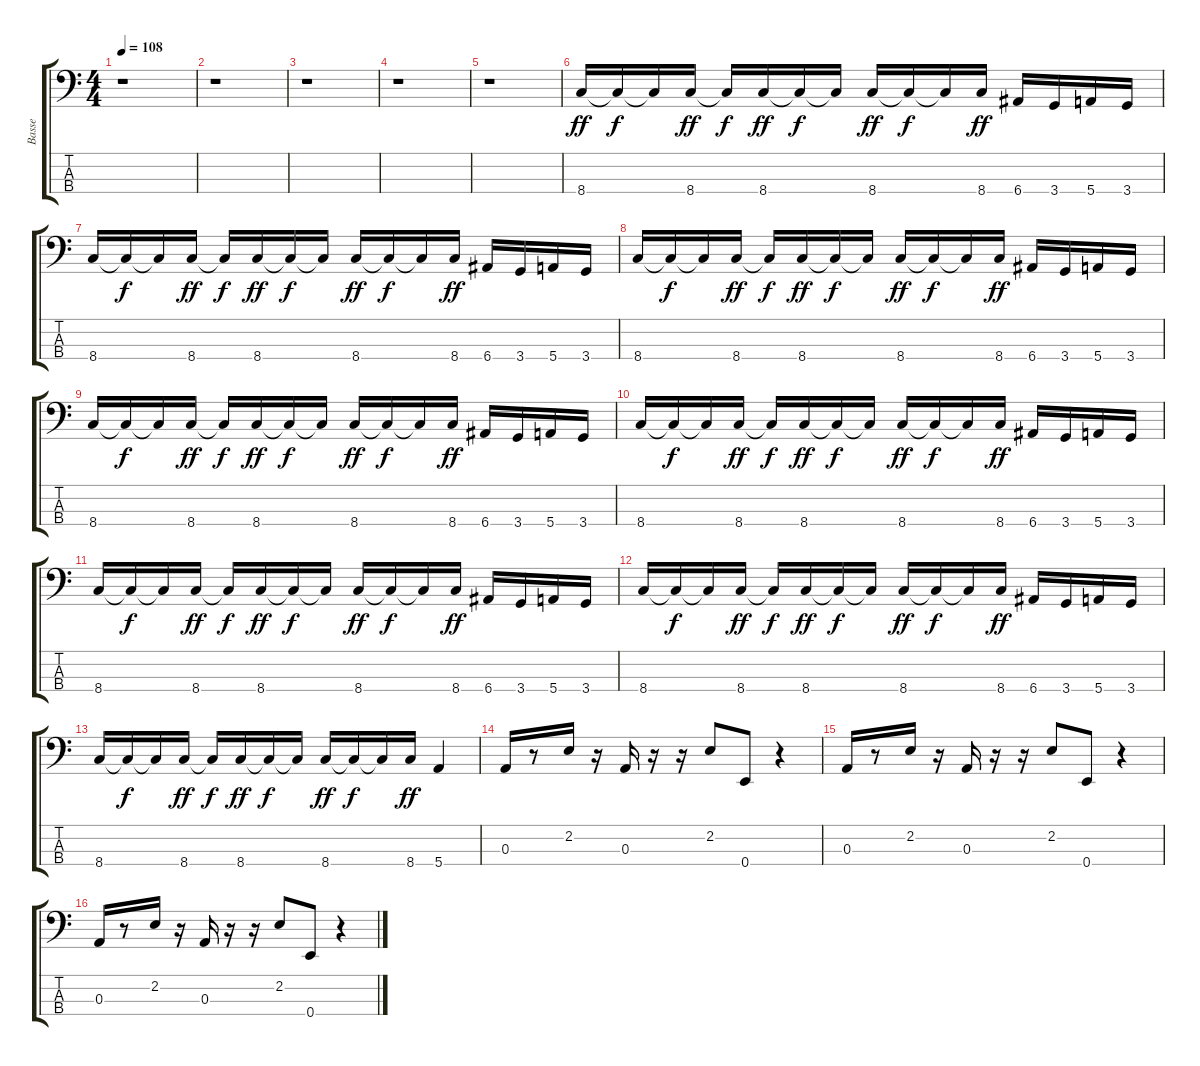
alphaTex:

\track ("Basse" "Basse") {instrument electricbasspick}
\staff {score tabs}
\tuning (G2 D2 A1 E1) {hide}
\ts (4 4)
\tempo 108
\clef f4
\ks c
r.1{dy ff instrument electricbasspick} |
r.1 |
r.1 |
r.1 |
r.1 |
8.4.16 8.4{t}.16{dy f} 8.4{t}.16 8.4.16{dy ff} 8.4{t}.16{dy f} 8.4.16{dy ff} 8.4{t}.16{dy f} 8.4{t}.16 8.4.16{dy ff} 8.4{t}.16{dy f} 8.4{t}.16 8.4.16{dy ff} 6.4.16 3.4.16 5.4.16 3.4.16 |
8.4.16 8.4{t}.16{dy f} 8.4{t}.16 8.4.16{dy ff} 8.4{t}.16{dy f} 8.4.16{dy ff} 8.4{t}.16{dy f} 8.4{t}.16 8.4.16{dy ff} 8.4{t}.16{dy f} 8.4{t}.16 8.4.16{dy ff} 6.4.16 3.4.16 5.4.16 3.4.16 |
8.4.16 8.4{t}.16{dy f} 8.4{t}.16 8.4.16{dy ff} 8.4{t}.16{dy f} 8.4.16{dy ff} 8.4{t}.16{dy f} 8.4{t}.16 8.4.16{dy ff} 8.4{t}.16{dy f} 8.4{t}.16 8.4.16{dy ff} 6.4.16 3.4.16 5.4.16 3.4.16 |
8.4.16 8.4{t}.16{dy f} 8.4{t}.16 8.4.16{dy ff} 8.4{t}.16{dy f} 8.4.16{dy ff} 8.4{t}.16{dy f} 8.4{t}.16 8.4.16{dy ff} 8.4{t}.16{dy f} 8.4{t}.16 8.4.16{dy ff} 6.4.16 3.4.16 5.4.16 3.4.16 |
8.4.16 8.4{t}.16{dy f} 8.4{t}.16 8.4.16{dy ff} 8.4{t}.16{dy f} 8.4.16{dy ff} 8.4{t}.16{dy f} 8.4{t}.16 8.4.16{dy ff} 8.4{t}.16{dy f} 8.4{t}.16 8.4.16{dy ff} 6.4.16 3.4.16 5.4.16 3.4.16 |
8.4.16 8.4{t}.16{dy f} 8.4{t}.16 8.4.16{dy ff} 8.4{t}.16{dy f} 8.4.16{dy ff} 8.4{t}.16{dy f} 8.4{t}.16 8.4.16{dy ff} 8.4{t}.16{dy f} 8.4{t}.16 8.4.16{dy ff} 6.4.16 3.4.16 5.4.16 3.4.16 |
8.4.16 8.4{t}.16{dy f} 8.4{t}.16 8.4.16{dy ff} 8.4{t}.16{dy f} 8.4.16{dy ff} 8.4{t}.16{dy f} 8.4{t}.16 8.4.16{dy ff} 8.4{t}.16{dy f} 8.4{t}.16 8.4.16{dy ff} 6.4.16 3.4.16 5.4.16 3.4.16 |
8.4.16 8.4{t}.16{dy f} 8.4{t}.16 8.4.16{dy ff} 8.4{t}.16{dy f} 8.4.16{dy ff} 8.4{t}.16{dy f} 8.4{t}.16 8.4.16{dy ff} 8.4{t}.16{dy f} 8.4{t}.16 8.4.16{dy ff} 5.4.4 |
0.3.16 r.8 2.2.16 r.16 0.3.16 r.16 r.16 2.2.8 0.4.8 r.4 |
0.3.16 r.8 2.2.16 r.16 0.3.16 r.16 r.16 2.2.8 0.4.8 r.4 |
0.3.16 r.8 2.2.16 r.16 0.3.16 r.16 r.16 2.2.8 0.4.8 r.4
